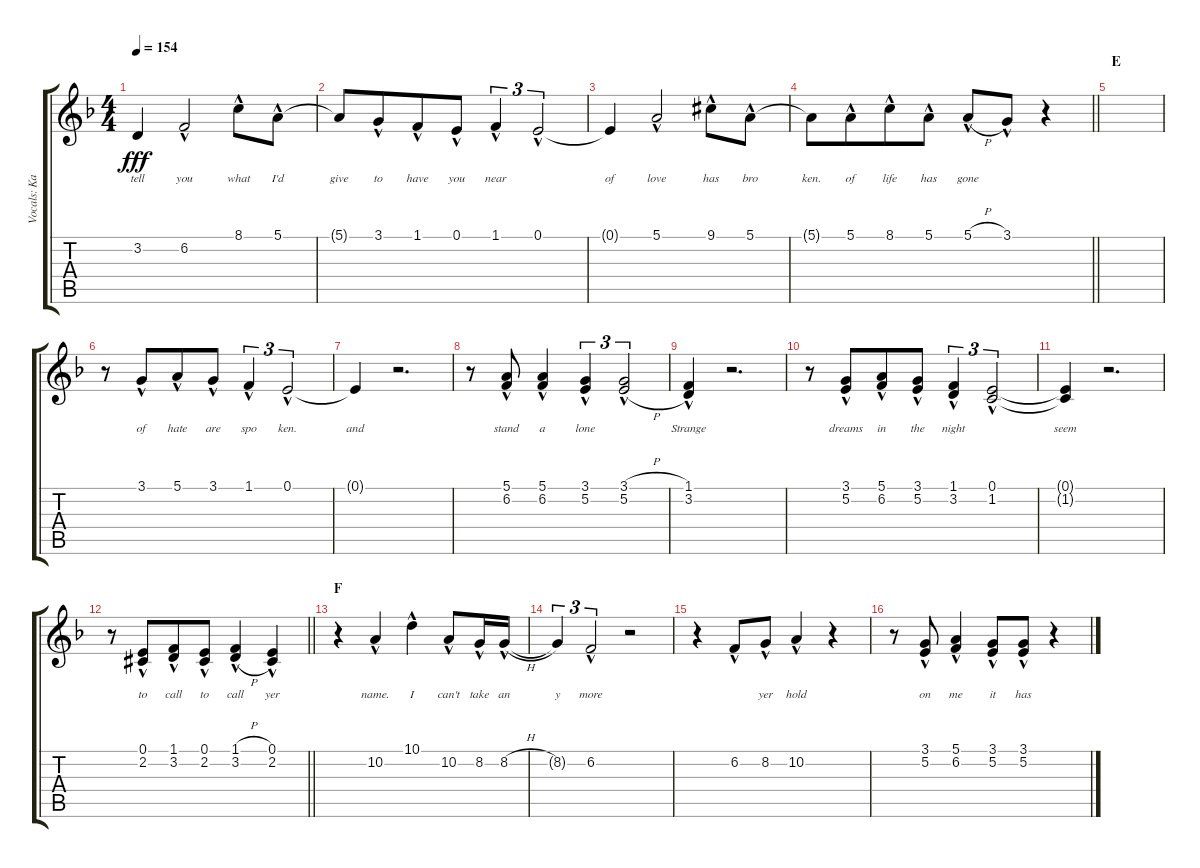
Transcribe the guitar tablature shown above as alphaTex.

\track ("Vocals: Kal" "Vocals: Ka") {instrument lead2sawtooth}
\staff {score tabs}
\tuning (E4 B3 G3 D3 A2 E2) {hide}
\ts (4 4)
\tempo 154
\clef g2
\ks f
3.2{t}.4{lyrics (0 "tell") lyrics (1 "") lyrics (2 "") lyrics (3 "") lyrics (4 "") dy fff} 6.2{hac}.2{lyrics (0 "you") lyrics (1 "") lyrics (2 "") lyrics (3 "") lyrics (4 "")} 8.1{hac}.8{lyrics (0 "what") lyrics (1 "") lyrics (2 "") lyrics (3 "") lyrics (4 "")} 5.1{hac}.8{lyrics (0 "I'd") lyrics (1 "") lyrics (2 "") lyrics (3 "") lyrics (4 "")} |
5.1{t}.8{lyrics (0 "give") lyrics (1 "") lyrics (2 "") lyrics (3 "") lyrics (4 "")} 3.1{hac}.8{lyrics (0 "to") lyrics (1 "") lyrics (2 "") lyrics (3 "") lyrics (4 "") beam merge} 1.1{hac}.8{lyrics (0 "have") lyrics (1 "") lyrics (2 "") lyrics (3 "") lyrics (4 "")} 0.1{hac}.8{lyrics (0 "you") lyrics (1 "") lyrics (2 "") lyrics (3 "") lyrics (4 "") beam merge} 1.1{hac}.4{tu (3 2) lyrics (0 "near") lyrics (1 "") lyrics (2 "") lyrics (3 "") lyrics (4 "")} 0.1{hac}.2{tu (3 2) lyrics (0 "") lyrics (1 "") lyrics (2 "") lyrics (3 "") lyrics (4 "")} |
0.1{t}.4{lyrics (0 "of") lyrics (1 "") lyrics (2 "") lyrics (3 "") lyrics (4 "")} 5.1{hac}.2{lyrics (0 "love") lyrics (1 "") lyrics (2 "") lyrics (3 "") lyrics (4 "")} 9.1{hac acc #}.8{lyrics (0 "has") lyrics (1 "") lyrics (2 "") lyrics (3 "") lyrics (4 "")} 5.1{hac}.8{lyrics (0 "bro") lyrics (1 "") lyrics (2 "") lyrics (3 "") lyrics (4 "")} |
\barLineRight lightlight
5.1{t}.8{lyrics (0 "ken.") lyrics (1 "") lyrics (2 "") lyrics (3 "") lyrics (4 "")} 5.1{hac}.8{lyrics (0 "of") lyrics (1 "") lyrics (2 "") lyrics (3 "") lyrics (4 "") beam merge} 8.1{hac}.8{lyrics (0 "life") lyrics (1 "") lyrics (2 "") lyrics (3 "") lyrics (4 "")} 5.1{hac}.8{lyrics (0 "has") lyrics (1 "") lyrics (2 "") lyrics (3 "") lyrics (4 "") beam split} 5.1{h hac}.8{lyrics (0 "gone") lyrics (1 "") lyrics (2 "") lyrics (3 "") lyrics (4 "")} 3.1{hac}.8{lyrics (0 "") lyrics (1 "") lyrics (2 "") lyrics (3 "") lyrics (4 "")} r.4 |
\section ("" "E")
|
r.8 3.1{hac}.8{lyrics (0 "of") lyrics (1 "") lyrics (2 "") lyrics (3 "") lyrics (4 "") beam merge} 5.1{hac}.8{lyrics (0 "hate") lyrics (1 "") lyrics (2 "") lyrics (3 "") lyrics (4 "")} 3.1{hac}.8{lyrics (0 "are") lyrics (1 "") lyrics (2 "") lyrics (3 "") lyrics (4 "")} 1.1{hac}.4{tu (3 2) lyrics (0 "spo") lyrics (1 "") lyrics (2 "") lyrics (3 "") lyrics (4 "")} 0.1{hac}.2{tu (3 2) lyrics (0 "ken.") lyrics (1 "") lyrics (2 "") lyrics (3 "") lyrics (4 "")} |
0.1{t}.4{lyrics (0 "and") lyrics (1 "") lyrics (2 "") lyrics (3 "") lyrics (4 "")} r.2{d} |
r.8 (5.1{hac} 6.2{hac}).8{lyrics (0 "stand") lyrics (1 "") lyrics (2 "") lyrics (3 "") lyrics (4 "")} (5.1{hac} 6.2{hac}).4{lyrics (0 "a") lyrics (1 "") lyrics (2 "") lyrics (3 "") lyrics (4 "")} (3.1{hac} 5.2{hac}).4{tu (3 2) lyrics (0 "lone") lyrics (1 "") lyrics (2 "") lyrics (3 "") lyrics (4 "")} (3.1{h hac} 5.2{h hac}).2{tu (3 2) lyrics (0 "") lyrics (1 "") lyrics (2 "") lyrics (3 "") lyrics (4 "")} |
(1.1{hac} 3.2{hac}).4{lyrics (0 "Strange") lyrics (1 "") lyrics (2 "") lyrics (3 "") lyrics (4 "")} r.2{d} |
r.8 (3.1{hac} 5.2{hac}).8{lyrics (0 "dreams") lyrics (1 "") lyrics (2 "") lyrics (3 "") lyrics (4 "") beam merge} (5.1{hac} 6.2{hac}).8{lyrics (0 "in") lyrics (1 "") lyrics (2 "") lyrics (3 "") lyrics (4 "")} (3.1{hac} 5.2{hac}).8{lyrics (0 "the") lyrics (1 "") lyrics (2 "") lyrics (3 "") lyrics (4 "")} (1.1{hac} 3.2{hac}).4{tu (3 2) lyrics (0 "night") lyrics (1 "") lyrics (2 "") lyrics (3 "") lyrics (4 "")} (0.1{hac} 1.2{hac}).2{tu (3 2) lyrics (0 "") lyrics (1 "") lyrics (2 "") lyrics (3 "") lyrics (4 "")} |
(0.1{t} 1.2{t}).4{lyrics (0 "seem") lyrics (1 "") lyrics (2 "") lyrics (3 "") lyrics (4 "")} r.2{d} |
\barLineRight lightlight
r.8 (0.1{hac} 2.2{hac acc #}).8{lyrics (0 "to") lyrics (1 "") lyrics (2 "") lyrics (3 "") lyrics (4 "") beam merge} (1.1{hac} 3.2{hac}).8{lyrics (0 "call") lyrics (1 "") lyrics (2 "") lyrics (3 "") lyrics (4 "")} (0.1{hac} 2.2{hac acc #}).8{lyrics (0 "to") lyrics (1 "") lyrics (2 "") lyrics (3 "") lyrics (4 "")} (1.1{h hac} 3.2{h hac}).4{lyrics (0 "call") lyrics (1 "") lyrics (2 "") lyrics (3 "") lyrics (4 "")} (0.1{hac} 2.2{hac acc #}).4{lyrics (0 "yer") lyrics (1 "") lyrics (2 "") lyrics (3 "") lyrics (4 "")} |
\section ("" "F")
r.4 10.2{hac}.4{lyrics (0 "name.") lyrics (1 "") lyrics (2 "") lyrics (3 "") lyrics (4 "")} 10.1{hac}.4{lyrics (0 "I") lyrics (1 "") lyrics (2 "") lyrics (3 "") lyrics (4 "")} 10.2{hac}.8{lyrics (0 "can't") lyrics (1 "") lyrics (2 "") lyrics (3 "") lyrics (4 "")} 8.2{hac}.16{lyrics (0 "take") lyrics (1 "") lyrics (2 "") lyrics (3 "") lyrics (4 "")} 8.2{h hac}.16{lyrics (0 "an") lyrics (1 "") lyrics (2 "") lyrics (3 "") lyrics (4 "")} |
8.2{t}.4{tu (3 2) lyrics (0 "y") lyrics (1 "") lyrics (2 "") lyrics (3 "") lyrics (4 "")} 6.2{hac}.2{tu (3 2) lyrics (0 "more") lyrics (1 "") lyrics (2 "") lyrics (3 "") lyrics (4 "")} r.2 |
r.4 6.2{hac}.8{lyrics (0 "") lyrics (1 "") lyrics (2 "") lyrics (3 "") lyrics (4 "")} 8.2{hac}.8{lyrics (0 "yer") lyrics (1 "") lyrics (2 "") lyrics (3 "") lyrics (4 "")} 10.2{hac}.4{lyrics (0 "hold") lyrics (1 "") lyrics (2 "") lyrics (3 "") lyrics (4 "")} r.4 |
r.8 (3.1{hac} 5.2{hac}).8{lyrics (0 "on") lyrics (1 "") lyrics (2 "") lyrics (3 "") lyrics (4 "")} (5.1{hac} 6.2{hac}).4{lyrics (0 "me") lyrics (1 "") lyrics (2 "") lyrics (3 "") lyrics (4 "")} (3.1{hac} 5.2{hac}).8{lyrics (0 "it") lyrics (1 "") lyrics (2 "") lyrics (3 "") lyrics (4 "")} (3.1{hac} 5.2{hac}).8{lyrics (0 "has") lyrics (1 "") lyrics (2 "") lyrics (3 "") lyrics (4 "")} r.4
